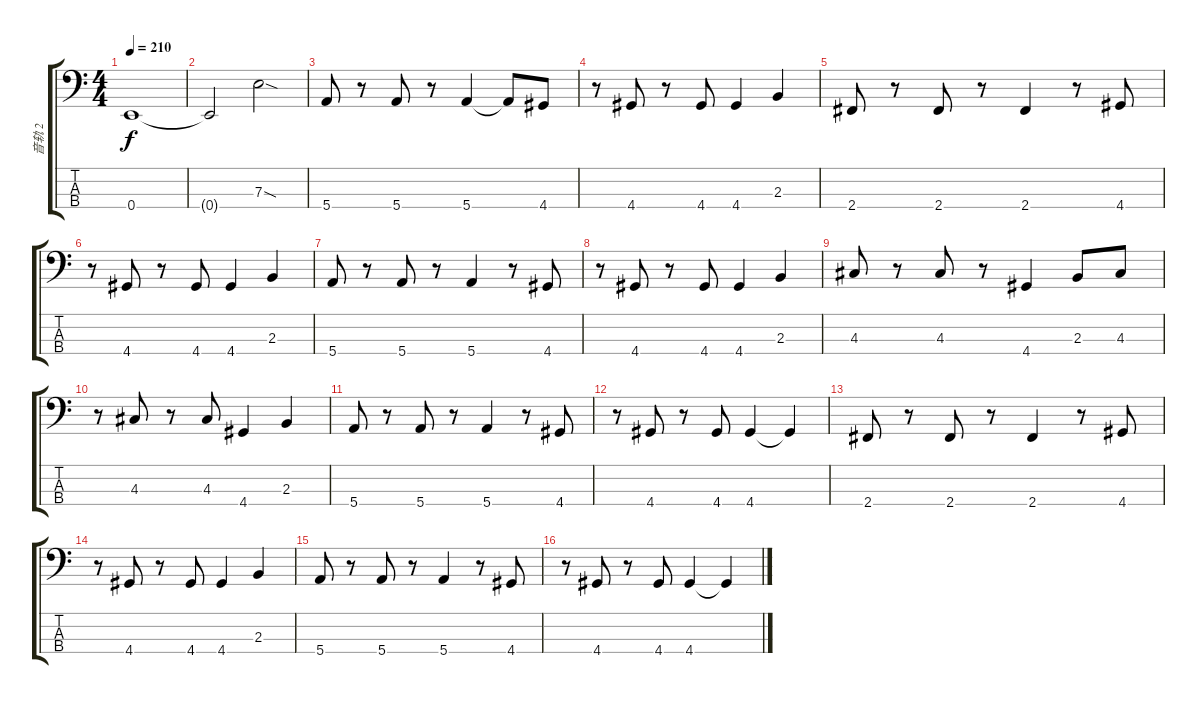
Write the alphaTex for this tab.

\track ("音轨 2" "音轨 2") {instrument electricbassfinger}
\staff {score tabs}
\tuning (G2 D2 A1 E1) {hide}
\ts (4 4)
\tempo 210
\clef f4
\ks c
0.4{t}.1{dy f} |
0.4{t}.2 7.3{sod}.2 |
5.4.8 r.8 5.4.8 r.8 5.4.4 5.4{t}.8 4.4.8 |
r.8 4.4.8 r.8 4.4.8 4.4.4 2.3.4 |
2.4.8 r.8 2.4.8 r.8 2.4.4 r.8 4.4.8 |
r.8 4.4.8 r.8 4.4.8 4.4.4 2.3.4 |
5.4.8 r.8 5.4.8 r.8 5.4.4 r.8 4.4.8 |
r.8 4.4.8 r.8 4.4.8 4.4.4 2.3.4 |
4.3.8 r.8 4.3.8 r.8 4.4.4 2.3.8 4.3.8 |
r.8 4.3.8 r.8 4.3.8 4.4.4 2.3.4 |
5.4.8 r.8 5.4.8 r.8 5.4.4 r.8 4.4.8 |
r.8 4.4.8 r.8 4.4.8 4.4.4 4.4{t}.4 |
2.4.8 r.8 2.4.8 r.8 2.4.4 r.8 4.4.8 |
r.8 4.4.8 r.8 4.4.8 4.4.4 2.3.4 |
5.4.8 r.8 5.4.8 r.8 5.4.4 r.8 4.4.8 |
r.8 4.4.8 r.8 4.4.8 4.4.4 4.4{t}.4
